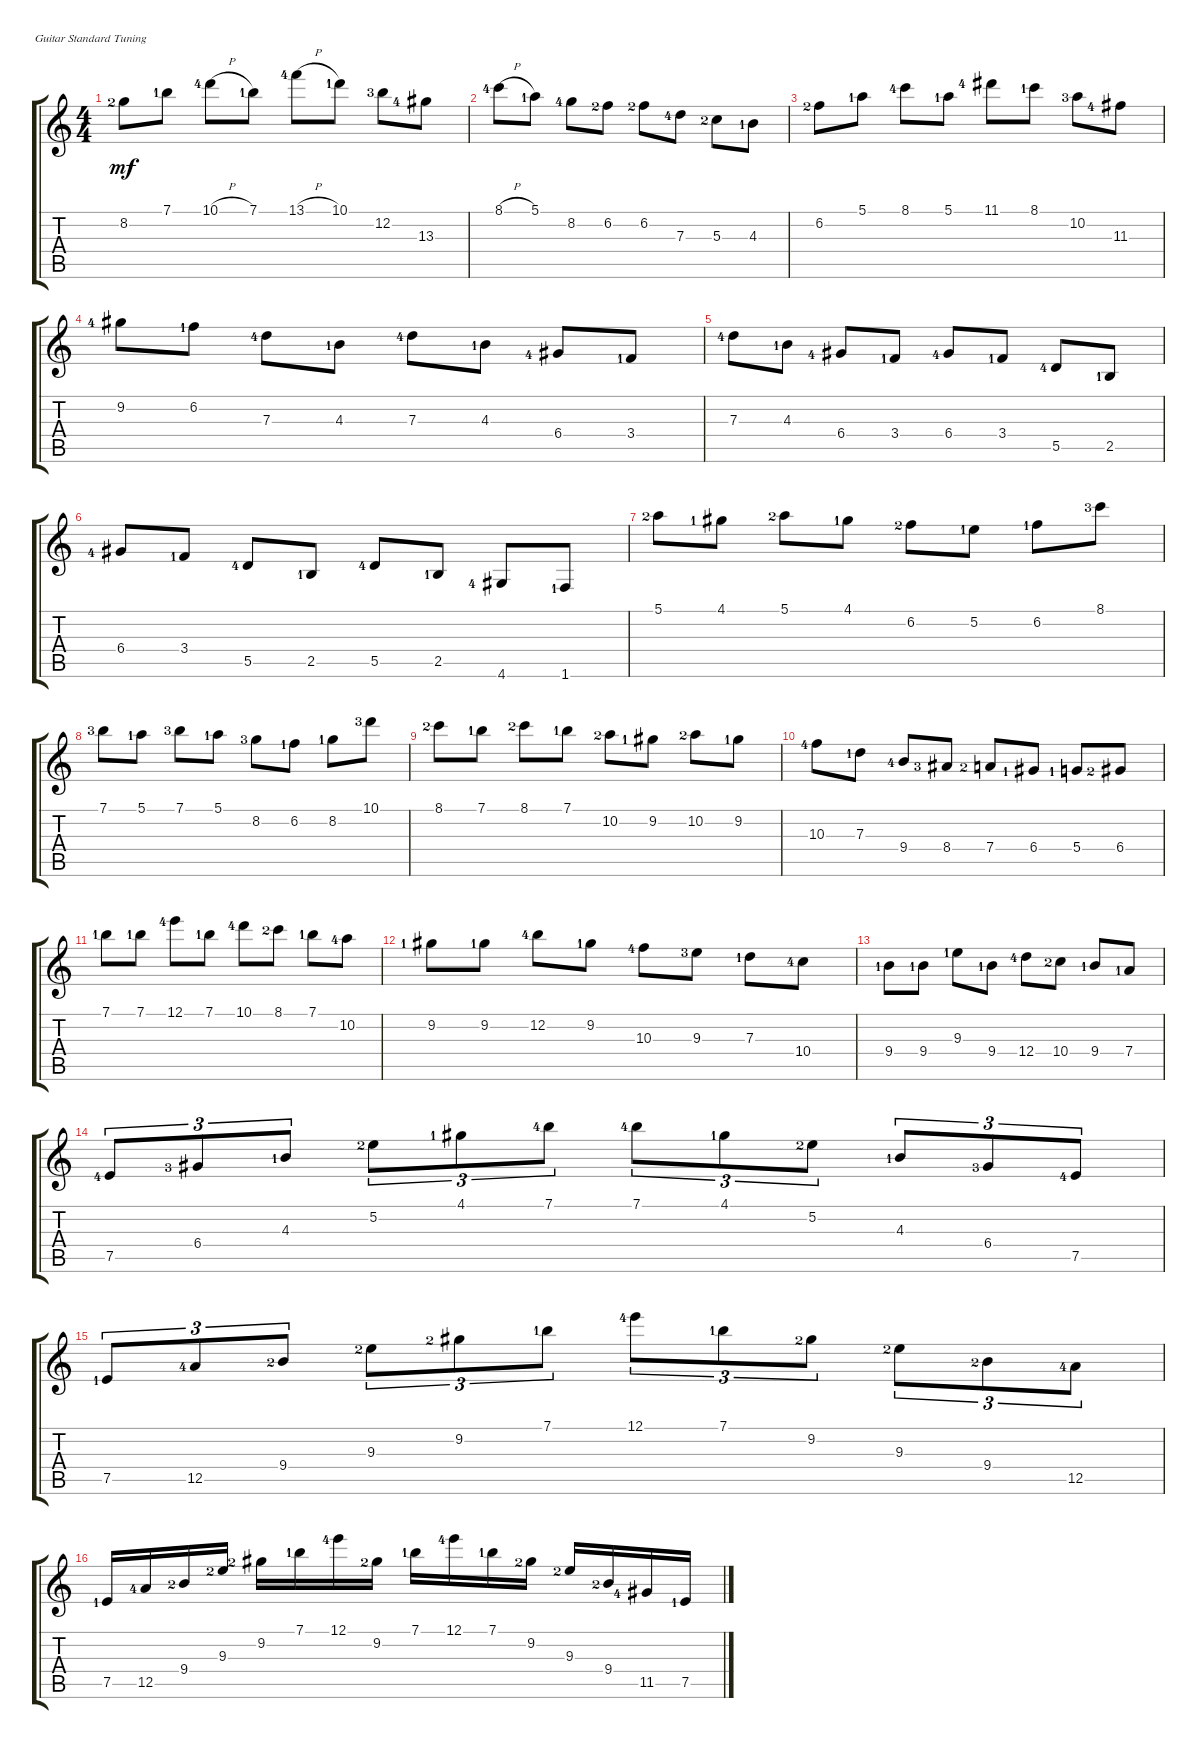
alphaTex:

\defaultSystemsLayout 4
\bracketExtendMode groupsimilarinstruments
\multiTrackTrackNamePolicy hidden
\firstSystemTrackNameOrientation horizontal
\otherSystemsTrackNameOrientation horizontal
\track "" {instrument acousticguitarnylon}
\staff {score tabs}
\tuning (E4 B3 G3 D3 A2 E2)
\ts (4 4)
\tempo (120 hide)
\clef g2
\scale
0.960908
\ks c
8.2{lf 3}.8{dy mf} 7.1{lf 2}.8 10.1{h lf 5}.8 7.1{lf 2}.8 13.1{h lf 5}.8 10.1{lf 2}.8 12.2{lf 4}.8 13.3{lf 5}.8 |
\scale
0.960908 8.1{h lf 5}.8 5.1{lf 2}.8 8.2{lf 5}.8 6.2{lf 3}.8 6.2{lf 3}.8 7.3{lf 5}.8 5.3{lf 3}.8 4.3{lf 2}.8 |
\scale
1.07818 6.2{lf 3}.8 5.1{lf 2}.8 8.1{lf 5}.8 5.1{lf 2}.8 11.1{lf 5}.8 8.1{lf 2}.8 10.2{lf 4}.8 11.3{lf 5}.8 |
\scale
0.960908 9.2{lf 5}.8 6.2{lf 2}.8 7.3{lf 5}.8 4.3{lf 2}.8 7.3{lf 5}.8 4.3{lf 2}.8 6.4{lf 5}.8 3.4{lf 2}.8 |
\scale
0.960908 7.3{lf 5}.8 4.3{lf 2}.8 6.4{lf 5}.8 3.4{lf 2}.8 6.4{lf 5}.8 3.4{lf 2}.8 5.5{lf 5}.8 2.5{lf 2}.8 |
\scale
1.07818 6.4{lf 5}.8 3.4{lf 2}.8 5.5{lf 5}.8 2.5{lf 2}.8 5.5{lf 5}.8 2.5{lf 2}.8 4.6{lf 5}.8 1.6{lf 2}.8 |
\scale
0.960908 5.1{lf 3}.8 4.1{lf 2}.8 5.1{lf 3}.8 4.1{lf 2}.8 6.2{lf 3}.8 5.2{lf 2}.8 6.2{lf 2}.8 8.1{lf 4}.8 |
\scale
0.960908 7.1{lf 4}.8 5.1{lf 2}.8 7.1{lf 4}.8 5.1{lf 2}.8 8.2{lf 4}.8 6.2{lf 2}.8 8.2{lf 2}.8 10.1{lf 4}.8 |
\scale
1.07818 8.1{lf 3}.8 7.1{lf 2}.8 8.1{lf 3}.8 7.1{lf 2}.8 10.2{lf 3}.8 9.2{lf 2}.8 10.2{lf 3}.8 9.2{lf 2}.8 |
\scale
0.960908 10.3{lf 5}.8 7.3{lf 2}.8 9.4{lf 5}.8 8.4{lf 4}.8 7.4{lf 3}.8 6.4{lf 2}.8 5.4{lf 2}.8 6.4{lf 3}.8 |
\scale
0.960908 7.1{lf 2}.8 7.1{lf 2}.8 12.1{lf 5}.8 7.1{lf 2}.8 10.1{lf 5}.8 8.1{lf 3}.8 7.1{lf 2}.8 10.2{lf 5}.8 |
\scale
1.07818 9.2{lf 2}.8 9.2{lf 2}.8 12.2{lf 5}.8 9.2{lf 2}.8 10.3{lf 5}.8 9.3{lf 4}.8 7.3{lf 2}.8 10.4{lf 5}.8 |
\scale
0.960908 9.4{lf 2}.8 9.4{lf 2}.8 9.3{lf 2}.8 9.4{lf 2}.8 12.4{lf 5}.8 10.4{lf 3}.8 9.4{lf 2}.8 7.4{lf 2}.8 |
\scale
0.960908 7.5{lf 5}.8{tu (3 2)} 6.4{lf 4}.8{tu (3 2)} 4.3{lf 2}.8{tu (3 2)} 5.2{lf 3}.8{tu (3 2)} 4.1{lf 2}.8{tu (3 2)} 7.1{lf 5}.8{tu (3 2)} 7.1{lf 5}.8{tu (3 2)} 4.1{lf 2}.8{tu (3 2)} 5.2{lf 3}.8{tu (3 2)} 4.3{lf 2}.8{tu (3 2)} 6.4{lf 4}.8{tu (3 2)} 7.5{lf 5}.8{tu (3 2)} |
\scale
1.07818 7.5{lf 2}.8{tu (3 2)} 12.5{lf 5}.8{tu (3 2)} 9.4{lf 3}.8{tu (3 2)} 9.3{lf 3}.8{tu (3 2)} 9.2{lf 3}.8{tu (3 2)} 7.1{lf 2}.8{tu (3 2)} 12.1{lf 5}.8{tu (3 2)} 7.1{lf 2}.8{tu (3 2)} 9.2{lf 3}.8{tu (3 2)} 9.3{lf 3}.8{tu (3 2)} 9.4{lf 3}.8{tu (3 2)} 12.5{lf 5}.8{tu (3 2)} |
\scale
0.960908 7.5{lf 2}.16 12.5{lf 5}.16 9.4{lf 3}.16 9.3{lf 3}.16 9.2{lf 3}.16 7.1{lf 2}.16 12.1{lf 5}.16 9.2{lf 3}.16 7.1{lf 2}.16 12.1{lf 5}.16 7.1{lf 2}.16 9.2{lf 3}.16 9.3{lf 3}.16 9.4{lf 3}.16 11.5{lf 5}.16 7.5{lf 2}.16
